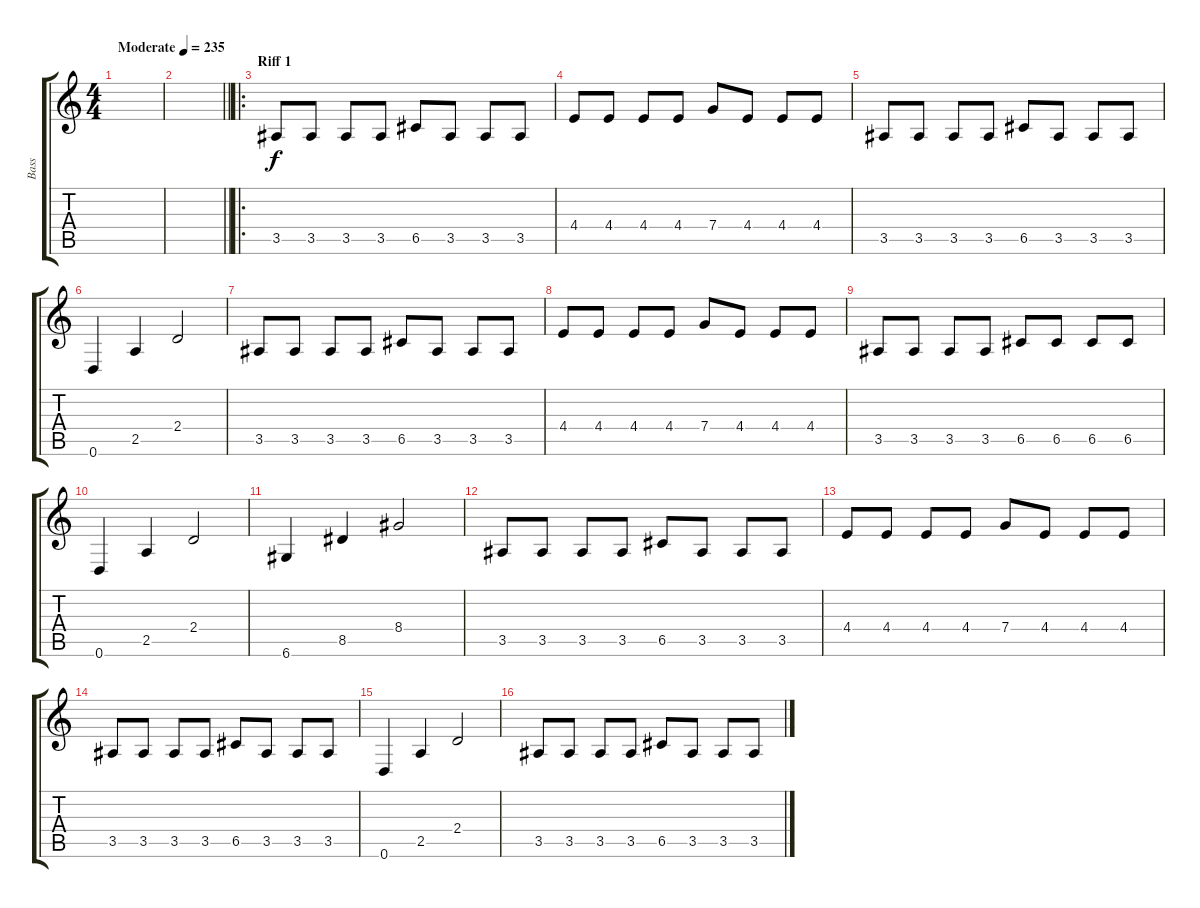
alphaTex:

\track ("Bass" "Bass") {instrument contrabass}
\staff {score tabs}
\tuning (D4 A3 F3 C3 G2 D2) {hide}
\ts (4 4)
\tempo (235 "Moderate")
\clef g2
\ks c
|
\barLineRight lightlight
|
\ro
\section ("" "Riff 1")
3.5.8 3.5.8 3.5.8 3.5.8 6.5.8 3.5.8 3.5.8 3.5.8 |
4.4.8 4.4.8 4.4.8 4.4.8 7.4.8 4.4.8 4.4.8 4.4.8 |
3.5.8 3.5.8 3.5.8 3.5.8 6.5.8 3.5.8 3.5.8 3.5.8 |
0.6.4 2.5.4 2.4.2 |
3.5.8 3.5.8 3.5.8 3.5.8 6.5.8 3.5.8 3.5.8 3.5.8 |
4.4.8 4.4.8 4.4.8 4.4.8 7.4.8 4.4.8 4.4.8 4.4.8 |
3.5.8 3.5.8 3.5.8 3.5.8 6.5.8 6.5.8 6.5.8 6.5.8 |
0.6.4 2.5.4 2.4.2 |
6.6.4 8.5.4 8.4.2 |
3.5.8 3.5.8 3.5.8 3.5.8 6.5.8 3.5.8 3.5.8 3.5.8 |
4.4.8 4.4.8 4.4.8 4.4.8 7.4.8 4.4.8 4.4.8 4.4.8 |
3.5.8 3.5.8 3.5.8 3.5.8 6.5.8 3.5.8 3.5.8 3.5.8 |
0.6.4 2.5.4 2.4.2 |
3.5.8 3.5.8 3.5.8 3.5.8 6.5.8 3.5.8 3.5.8 3.5.8
